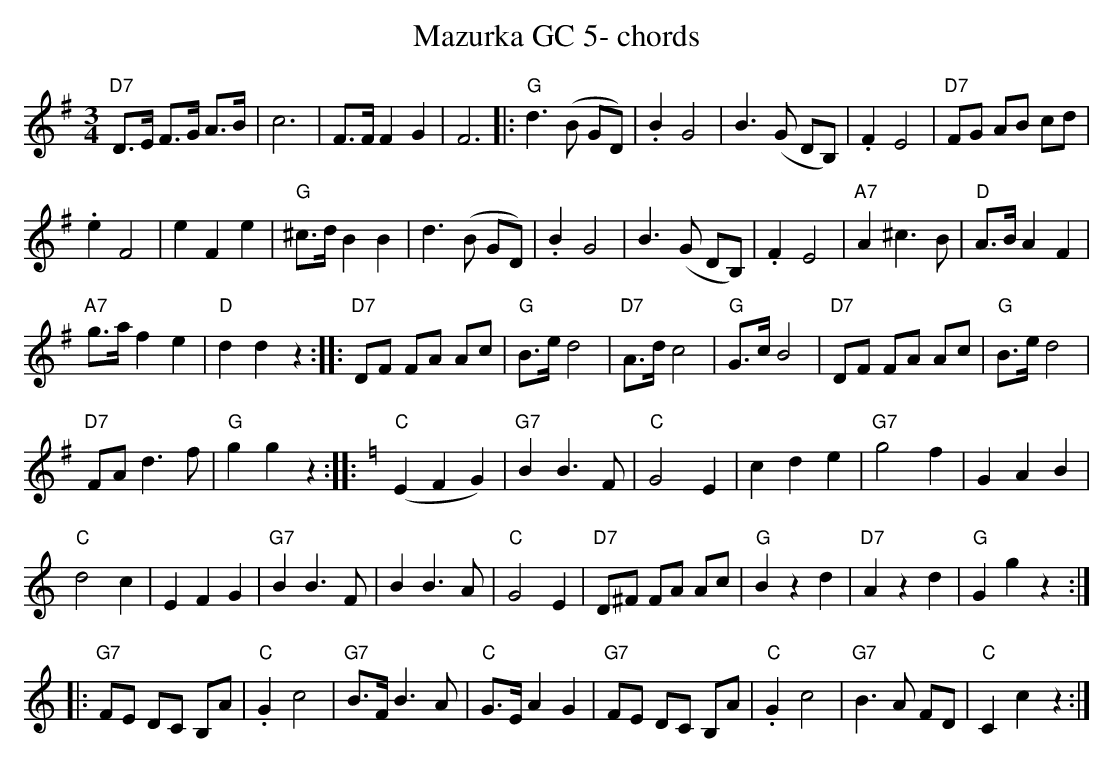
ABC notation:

X:1
T:Mazurka GC 5- chords
M:3/4
L:1/8
K:Gmaj%%MIDI gchordon
"D7"D>E F>G A>B | c6 | F>F F2G2 | F6 |: "G"d3 (B GD) | .B2 G4 | B3 (G DB,) | .F2E4 | "D7"FG AB cd |
.e2 F4 | e2F2e2 | "G"^c>d B2B2 | d3 (B GD) | .B2G4 | B3 (G DB,) | .F2E4 | "A7"A2^c3B | "D"A>B A2F2 |
"A7"g>a f2e2 | "D"d2d2z2 :: "D7"DF FA Ac | "G"B>e d4 | "D7"A>dc4 | "G"G>cB4 | "D7"DF FA Ac | "G"B>ed4 |
"D7"FA d3f | "G"g2g2z2 :: [K:Cmaj] [L:1/4] "C"(EFG) | "G7"BB>F | "C"G2E | cde | "G7"g2f | GAB |
"C"d2c | EFG | "G7"BB>F | BB>A | "C"G2E | "D7"D/2^F/2 F/2A/2 A/2c/2 | "G"Bzd | "D7"Azd | "G"Ggz :: [L:1/8]
"G7"FE DC B,A | "C".G2c4 | "G7"B>F B3A | "C"G>E A2G2 | "G7"FE DC B,A | "C".G2c4 | "G7"B3A FD | "C"C2c2z2 :|
